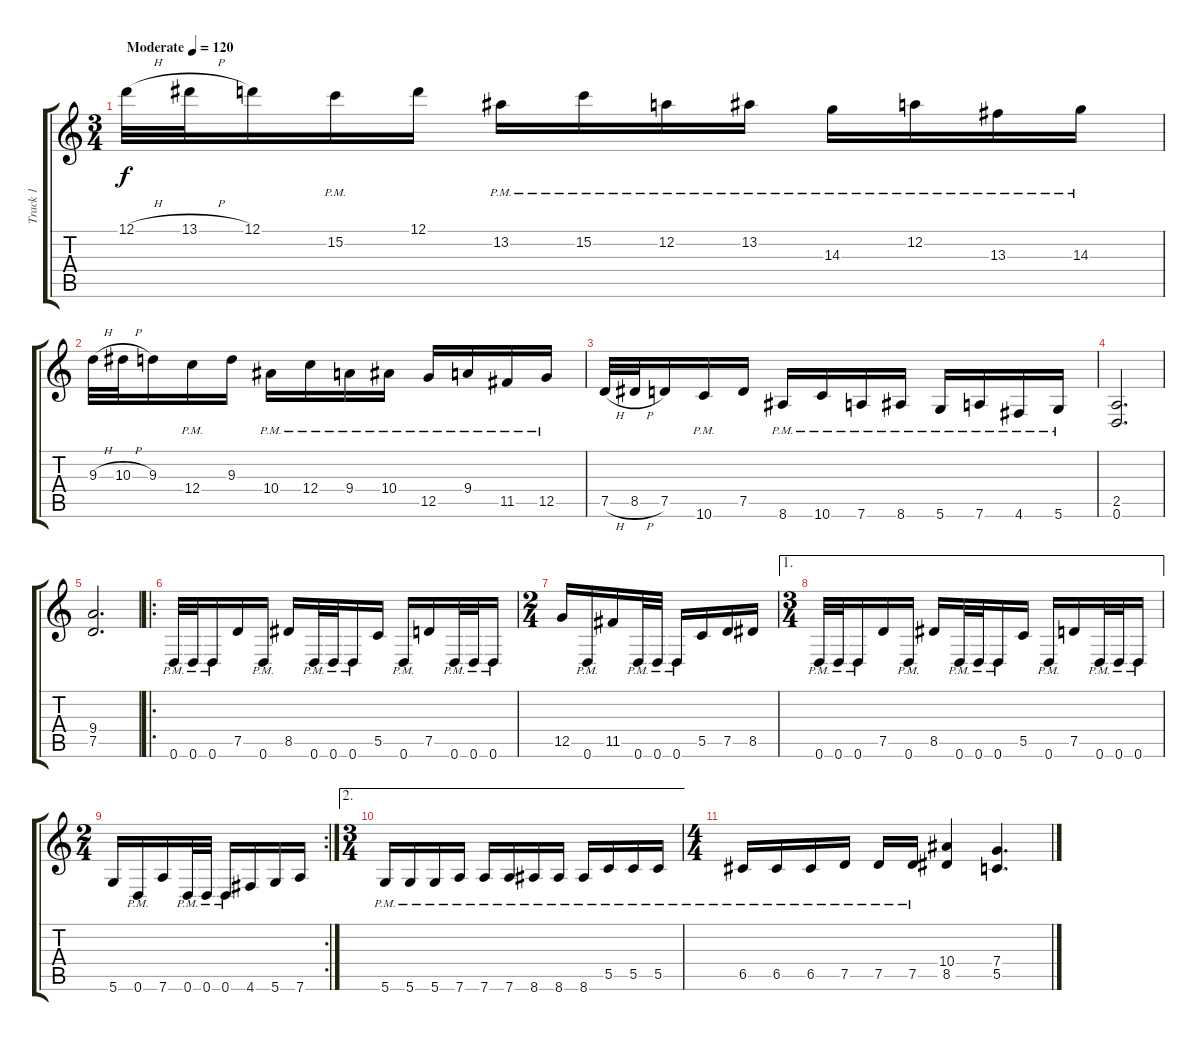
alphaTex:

\track ("Track 1" "Track 1") {instrument overdrivenguitar}
\staff {score tabs}
\tuning (D4 A3 F3 C3 G2 D2) {hide}
\ts (3 4)
\tempo (120 "Moderate")
\clef g2
\ks c
12.1{h}.32{dy f instrument overdrivenguitar} 13.1{h}.32 12.1.16 15.2{pm}.16 12.1.16 13.2{pm}.16 15.2{pm}.16 12.2{pm}.16 13.2{pm}.16 14.3{pm}.16 12.2{pm}.16 13.3{pm}.16 14.3{pm}.16 |
9.3{h}.32 10.3{h}.32 9.3.16 12.4{pm}.16 9.3.16 10.4{pm}.16 12.4{pm}.16 9.4{pm}.16 10.4{pm}.16 12.5{pm}.16 9.4{pm}.16 11.5{pm}.16 12.5{pm}.16 |
7.5{h}.32 8.5{h}.32 7.5.16 10.6{pm}.16 7.5.16 8.6{pm}.16 10.6{pm}.16 7.6{pm}.16 8.6{pm}.16 5.6{pm}.16 7.6{pm}.16 4.6{pm}.16 5.6{pm}.16 |
(2.5 0.6).2{d} |
(9.4 7.5).2{d} |
\ro
0.6{pm}.32 0.6{pm}.32 0.6{pm}.16 7.5.16 0.6{pm}.16 8.5.16 0.6{pm}.32 0.6{pm}.32 0.6{pm}.16 5.5.16 0.6{pm}.16 7.5.16 0.6{pm}.32 0.6{pm}.32 0.6{pm}.16 |
\ts (2 4)
12.5.16 0.6{pm}.16 11.5.16 0.6{pm}.32 0.6{pm}.32 0.6{pm}.16 5.5.16 7.5.16 8.5.16 |
\ae 1
\ts (3 4)
0.6{pm}.32 0.6{pm}.32 0.6{pm}.16 7.5.16 0.6{pm}.16 8.5.16 0.6{pm}.32 0.6{pm}.32 0.6{pm}.16 5.5.16 0.6{pm}.16 7.5.16 0.6{pm}.32 0.6{pm}.32 0.6{pm}.16 |
\rc 2
\ts (2 4)
5.6.16 0.6{pm}.16 7.6.16 0.6{pm}.32 0.6{pm}.32 0.6{pm}.16 4.6.16 5.6.16 7.6.16 |
\ae 2
\ts (3 4)
5.6{pm}.16 5.6{pm}.16 5.6{pm}.16 7.6{pm}.16 7.6{pm}.16 7.6{pm}.16 8.6{pm}.16 8.6{pm}.16 8.6{pm}.16 5.5{pm}.16 5.5{pm}.16 5.5{pm}.16 |
\ts (4 4)
6.5{pm}.16 6.5{pm}.16 6.5{pm}.16 7.5{pm}.16 7.5{pm}.16 7.5{pm}.16 (10.4 8.5).4 (7.4 5.5).4{d}
